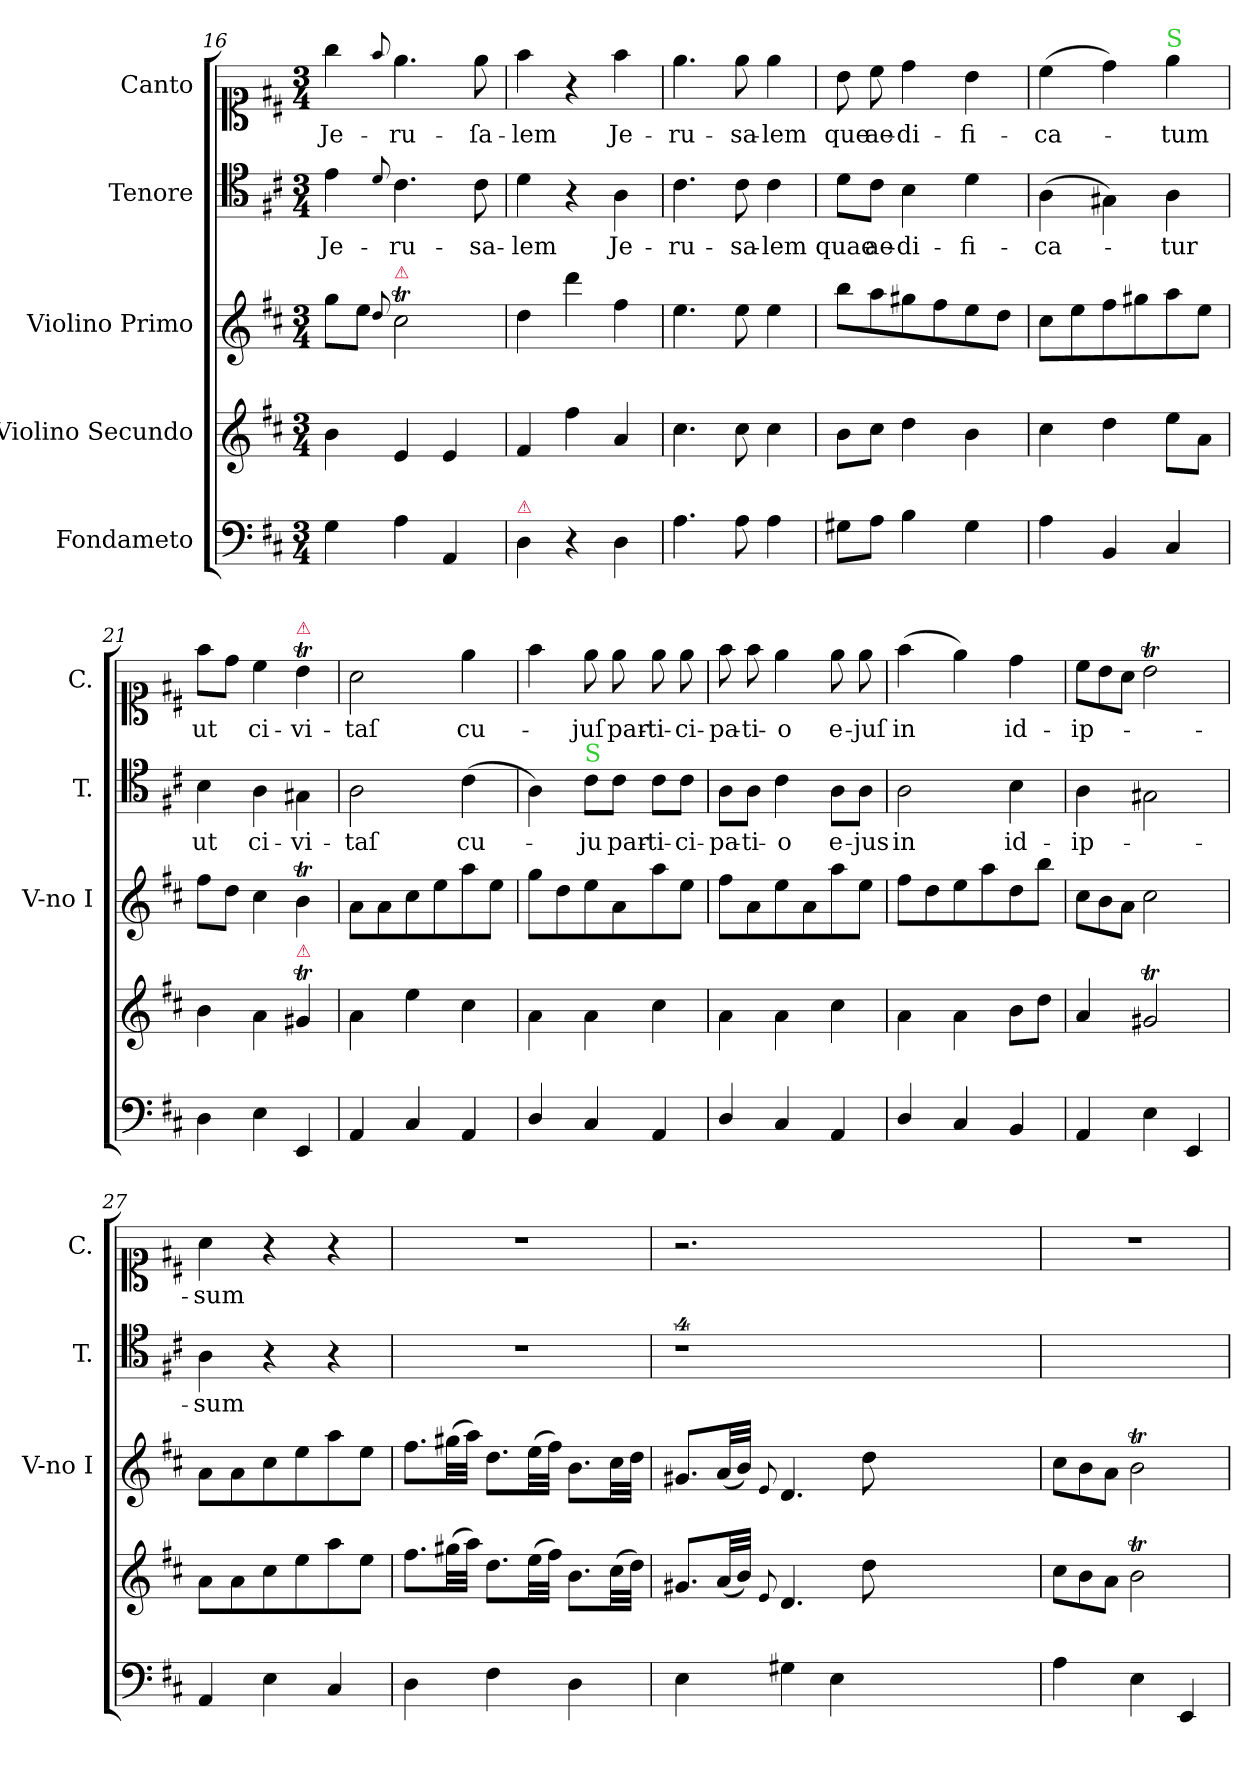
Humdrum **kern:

**kern	**kern	**kern	**kern	**text	**kern	**text
*part5	*part4	*part3	*part2	*part2	*part1	*part1
*staff5	*staff4	*staff3	*staff2	*staff2	*staff1	*staff1
*I"Fondameto	*I"Violino Secundo	*I"Violino Primo	*I"Tenore	*	*I"Canto	*
*	*	*I'V-no I	*I'T.	*	*I'C.	*
*clefF4	*clefG2	*clefG2	*clefC4	*	*clefC1	*
*k[f#c#]	*k[f#c#]	*k[f#c#]	*k[f#c#]	*	*k[f#c#]	*
*M3/4	*M3/4	*M3/4	*M3/4	*	*M3/4	*
=16	=16	=16	=16	=16	=16	=16
4G\	4b\	8gg\L	4e\	Je-	4gg\	Je-
.	.	8ee\J	.	.	.	.
.	.	8qqdd/	8qqd/	.	8qqff#/	.
!	!	!LO:TX:a:color=crimson:t=⚠	!	!	!	!
4A\	4e/	2cc#t\	4.c#\	-ru-	4.ee\	-ru-
4AA/	4e/	.	.	.	.	.
.	.	.	8c#\	-sa-	8ee\	-ſa-
=17	=17	=17	=17	=17	=17	=17
!LO:TX:a:color=crimson:t=⚠	!	!	!	!	!	!
4D\	4f#/	4dd\	4d\	-lem	4ff#\	-lem
4r	4ff#\	4ddd\	4r	.	4r	.
4D\	4a/	4ff#\	4A\	Je-	4ff#\	Je-
=18	=18	=18	=18	=18	=18	=18
4.A\	4.cc#\	4.ee\	4.c#\	-ru-	4.ee\	-ru-
8A\	8cc#\	8ee\	8c#\	-sa-	8ee\	-sa-
4A\	4cc#\	4ee\	4c#\	-lem	4ee\	-lem
=19	=19	=19	=19	=19	=19	=19
8G#X\L	8b\L	8bb\L	8d\L	quae	8b\	que
8A\J	8cc#\J	8aa\	8c#\J	ae-	8cc#\	ae-
4B\	4dd\	8gg#X\	4B\	-di-	4dd\	-di-
.	.	8ff#\	.	.	.	.
4G#\	4b\	8ee\	4d\	-fi-	4b\	-fi-
.	.	8dd\J	.	.	.	.
=20	=20	=20	=20	=20	=20	=20
4A\	4cc#\	8cc#\L	(4A\	-ca-	(4cc#\	-ca-
.	.	8ee\	.	.	.	.
4BB/	4dd\	8ff#\	4G#X\)	.	4dd\)	.
.	.	8gg#X\	.	.	.	.
!	!	!	!	!	!LO:TX:a:color=limegreen:t=S	!
4C#/	8ee\L	8aa\	4A\	-tur	4ee\	-tum
.	8a\J	8ee\J	.	.	.	.
=21	=21	=21	=21	=21	=21	=21
4D\	4b\	8ff#\L	4B\	ut	8ff#\L	ut
.	.	8dd\J	.	.	8dd\J	.
4E\	4a\	4cc#\	4A\	ci-	4cc#\	ci-
!	!	!	!	!	!LO:TX:a:color=crimson:t=⚠	!
!	!LO:TX:a:color=crimson:t=⚠	!	!	!	!	!
4EE/	4g#Xt/	4bT\	4G#X\	-vi-	4bT\	-vi-
=22	=22	=22	=22	=22	=22	=22
4AA/	4a\	8a\L	2A\	-taſ	2a\	-taſ
.	.	8a\	.	.	.	.
4C#/	4ee\	8cc#\	.	.	.	.
.	.	8ee\	.	.	.	.
4AA/	4cc#\	8aa\	(4c#\	cu-	4ee\	cu-
.	.	8ee\J	.	.	.	.
=23	=23	=23	=23	=23	=23	=23
4D/	4a\	8gg\L	4A\)	.	4ff#\	.
.	.	8dd\	.	.	.	.
!	!	!	!LO:TX:a:color=limegreen:t=S	!	!	!
4C#/	4a\	8ee\	8c#\L	-ju	8ee\	-juſ
.	.	8a\	8c#\J	par-	8ee\	par-
4AA/	4cc#\	8aa\	8c#\L	-ti-	8ee\	-ti-
.	.	8ee\J	8c#\J	-ci-	8ee\	-ci-
=24	=24	=24	=24	=24	=24	=24
4D/	4a\	8ff#\L	8A\L	-pa-	8ff#\	-pa-
.	.	8a\	8A\J	-ti-	8ff#\	-ti-
4C#/	4a\	8ee\	4c#\	-o	4ee\	-o
.	.	8a\	.	.	.	.
4AA/	4cc#\	8aa\	8A\L	e-	8ee\	e-
.	.	8ee\J	8A\J	-jus	8ee\	-juſ
=25	=25	=25	=25	=25	=25	=25
4D/	4a\	8ff#\L	2A\	in	(4ff#\	in
.	.	8dd\	.	.	.	.
4C#/	4a\	8ee\	.	.	4ee\)	.
.	.	8aa\	.	.	.	.
4BB/	8b\L	8dd\	4B\	id-	4dd\	id-
.	8dd\J	8bb\J	.	.	.	.
=26	=26	=26	=26	=26	=26	=26
*	*	*Xtuplet	*	*	*Xtuplet	*
4AA/	4a/	12cc#\L	4A\	-ip-	12cc#\L	-ip-
.	.	12b\	.	.	12b\	.
.	.	12a\J	.	.	12a\J	.
4E\	2g#Xt/	2cc#\	2G#X\	.	2bT\	.
4EE/	.	.	.	.	.	.
=27	=27	=27	=27	=27	=27	=27
4AA/	8a\L	8a\L	4A\	-sum	4a\	-sum
.	8a\	8a\	.	.	.	.
4E\	8cc#\	8cc#\	4r	.	4r	.
.	8ee\	8ee\	.	.	.	.
4C#/	8aa\	8aa\	4r	.	4r	.
.	8ee\J	8ee\J	.	.	.	.
=28	=28	=28	=28	=28	=28	=28
4D\	8.ff#\L	8.ff#\L	2.r	.	2.r	.
.	(32gg#X\LL	(32gg#X\LL	.	.	.	.
.	32aa\JJJ)	32aa\JJJ)	.	.	.	.
4F#\	8.dd\L	8.dd\L	.	.	.	.
.	(32ee\LL	(32ee\LL	.	.	.	.
.	32ff#\JJJ)	32ff#\JJJ)	.	.	.	.
4D\	8.b\L	8.b\L	.	.	.	.
.	(32cc#\LL	32cc#\LL	.	.	.	.
.	32dd\JJJ)	32dd\JJJ	.	.	.	.
=29	=29	=29	=29	=29	=29	=29
4E\	8.g#X/L	8.g#X/L	4%9r	.	2.r	.
.	(32a/LL	(32a/LL	.	.	.	.
.	32b/JJJ)	32b/JJJ)	.	.	.	.
.	8qqe/	8qqe/	.	.	.	.
4G#X\	4.d/	4.d/	.	.	.	.
4E\	.	.	.	.	.	.
.	8dd\	8dd\	.	.	.	.
1.ryy	1.ryy	1.ryy	.	.	1.ryy	.
=30	=30	=30	=30	=30	=30	=30
*	*Xtuplet	*	*	*	*	*
4A\	12cc#\L	12cc#\L	2.ryy	.	2.r	.
.	12b\	12b\	.	.	.	.
.	12a\J	12a\J	.	.	.	.
4E\	2bT\	2bT\	.	.	.	.
4EE/	.	.	.	.	.	.
=	=	=	=	=	=	=
*-	*-	*-	*-	*-	*-	*-
